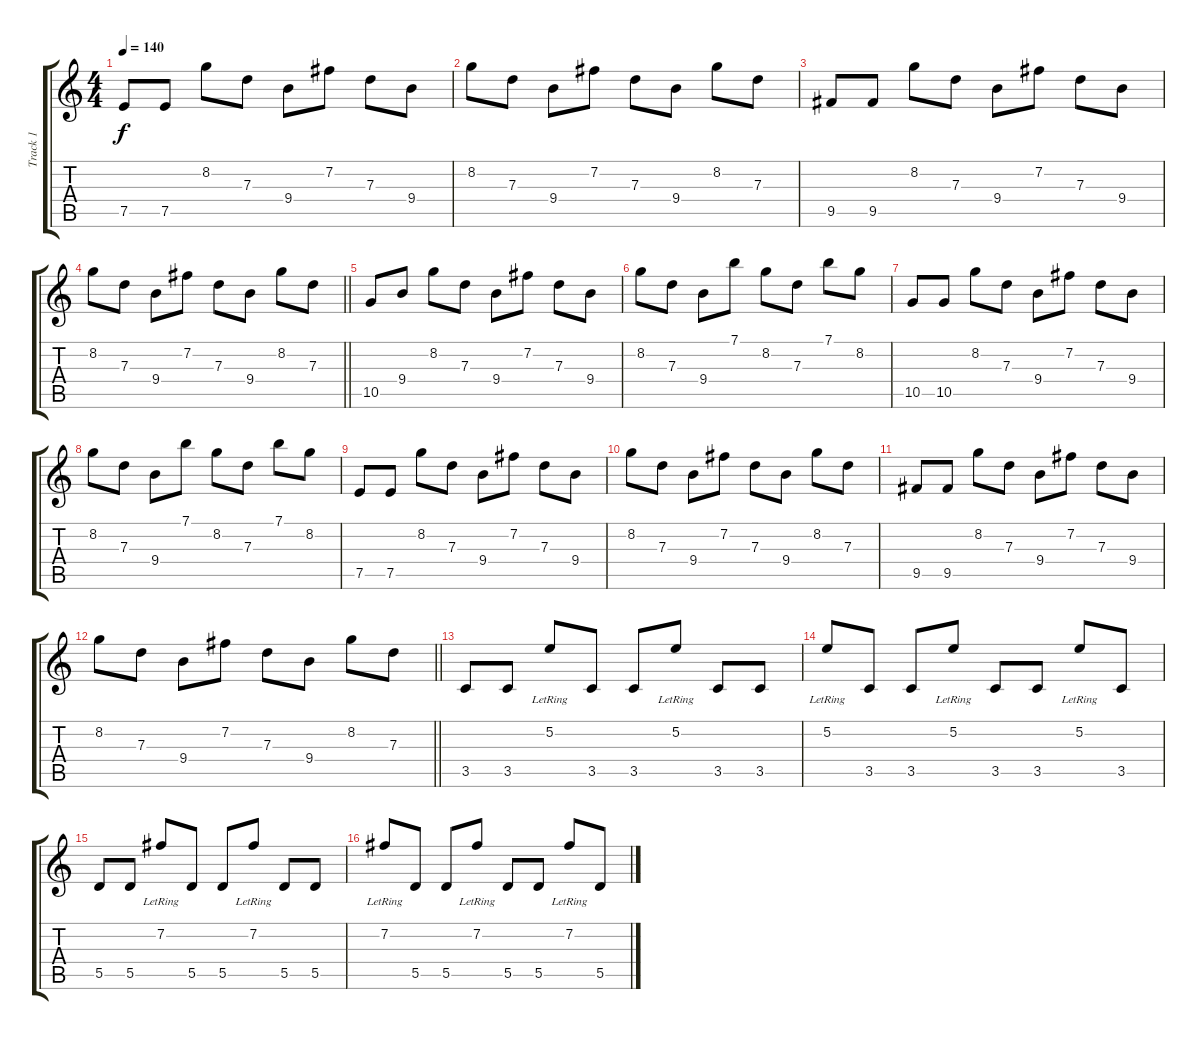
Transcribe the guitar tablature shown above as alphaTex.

\track ("Track 1" "Track 1") {instrument acousticguitarsteel}
\staff {score tabs}
\tuning (E4 B3 G3 D3 A2 E2) {hide}
\ts (4 4)
\tempo 140
\clef g2
\ks c
7.5.8{dy f} 7.5.8 8.2.8 7.3.8 9.4.8 7.2.8 7.3.8 9.4.8 |
8.2.8 7.3.8 9.4.8 7.2.8 7.3.8 9.4.8 8.2.8 7.3.8 |
9.5.8 9.5.8 8.2.8 7.3.8 9.4.8 7.2.8 7.3.8 9.4.8 |
\barLineRight lightlight
8.2.8 7.3.8 9.4.8 7.2.8 7.3.8 9.4.8 8.2.8 7.3.8 |
10.5.8 9.4.8 8.2.8 7.3.8 9.4.8 7.2.8 7.3.8 9.4.8 |
8.2.8 7.3.8 9.4.8 7.1.8 8.2.8 7.3.8 7.1.8 8.2.8 |
10.5.8 10.5.8 8.2.8 7.3.8 9.4.8 7.2.8 7.3.8 9.4.8 |
8.2.8 7.3.8 9.4.8 7.1.8 8.2.8 7.3.8 7.1.8 8.2.8 |
7.5.8 7.5.8 8.2.8 7.3.8 9.4.8 7.2.8 7.3.8 9.4.8 |
8.2.8 7.3.8 9.4.8 7.2.8 7.3.8 9.4.8 8.2.8 7.3.8 |
9.5.8 9.5.8 8.2.8 7.3.8 9.4.8 7.2.8 7.3.8 9.4.8 |
\barLineRight lightlight
8.2.8 7.3.8 9.4.8 7.2.8 7.3.8 9.4.8 8.2.8 7.3.8 |
3.5.8 3.5.8 5.2{lr}.8 3.5.8 3.5.8 5.2{lr}.8 3.5.8 3.5.8 |
5.2{lr}.8 3.5.8 3.5.8 5.2{lr}.8 3.5.8 3.5.8 5.2{lr}.8 3.5.8 |
5.5.8 5.5.8 7.2{lr}.8 5.5.8 5.5.8 7.2{lr}.8 5.5.8 5.5.8 |
7.2{lr}.8 5.5.8 5.5.8 7.2{lr}.8 5.5.8 5.5.8 7.2{lr}.8 5.5.8
